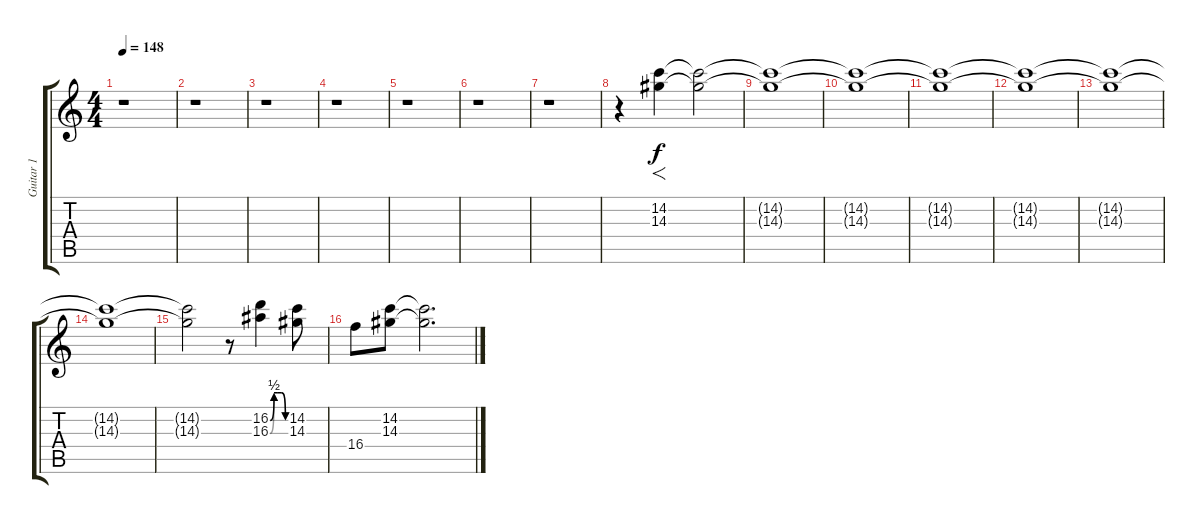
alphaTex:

\track ("Guitar 1" "Guitar 1") {instrument distortionguitar}
\staff {score tabs}
\tuning (Eb4 Bb3 Gb3 Db3 Ab2 Eb2) {hide}
\ts (4 4)
\tempo 148
\clef g2
\ks c
r.1{dy f instrument distortionguitar} |
r.1 |
r.1 |
r.1 |
r.1 |
r.1 |
r.1 |
r.4 (14.2 14.3).4{f} (14.2{t} 14.3{t}).2 |
(14.2{t} 14.3{t}).1 |
(14.2{t} 14.3{t}).1 |
(14.2{t} 14.3{t}).1 |
(14.2{t} 14.3{t}).1 |
(14.2{t} 14.3{t}).1 |
(14.2{t} 14.3{t}).1 |
(14.2{t} 14.3{t}).2 r.8 (16.2{be (custom 0 0 15 2 30 2 45 2 60 0)} 16.3{be (custom 0 0 15 2 30 2 45 2 60 0)}).4 (14.2 14.3).8 |
16.4.8 (14.2 14.3).8 (14.2{t} 14.3{t}).2{d}
